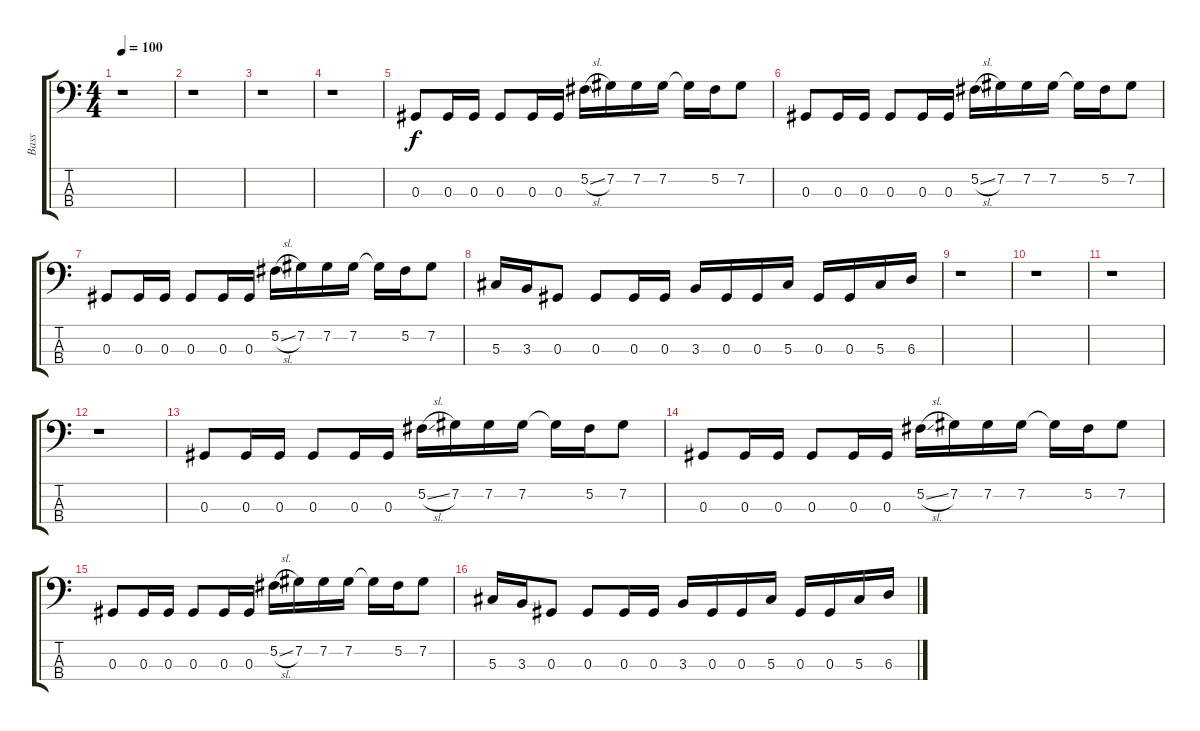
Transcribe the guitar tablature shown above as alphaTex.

\track ("Bass" "Bass") {instrument electricbassfinger}
\staff {score tabs}
\tuning (Gb2 Db2 Ab1 Eb1) {hide}
\ts (4 4)
\tempo 100
\clef f4
\ks c
r.1{dy f instrument electricbassfinger} |
r.1 |
r.1 |
r.1 |
0.3.8 0.3.16 0.3.16 0.3.8 0.3.16 0.3.16 5.2{sl}.16 7.2.16 7.2.16 7.2.16 7.2{t}.16 5.2.16 7.2.8 |
0.3.8 0.3.16 0.3.16 0.3.8 0.3.16 0.3.16 5.2{sl}.16 7.2.16 7.2.16 7.2.16 7.2{t}.16 5.2.16 7.2.8 |
0.3.8 0.3.16 0.3.16 0.3.8 0.3.16 0.3.16 5.2{sl}.16 7.2.16 7.2.16 7.2.16 7.2{t}.16 5.2.16 7.2.8 |
5.3.16 3.3.16 0.3.8 0.3.8 0.3.16 0.3.16 3.3.16 0.3.16 0.3.16 5.3.16 0.3.16 0.3.16 5.3.16 6.3.16 |
r.1 |
r.1 |
r.1 |
r.1 |
0.3.8 0.3.16 0.3.16 0.3.8 0.3.16 0.3.16 5.2{sl}.16 7.2.16 7.2.16 7.2.16 7.2{t}.16 5.2.16 7.2.8 |
0.3.8 0.3.16 0.3.16 0.3.8 0.3.16 0.3.16 5.2{sl}.16 7.2.16 7.2.16 7.2.16 7.2{t}.16 5.2.16 7.2.8 |
0.3.8 0.3.16 0.3.16 0.3.8 0.3.16 0.3.16 5.2{sl}.16 7.2.16 7.2.16 7.2.16 7.2{t}.16 5.2.16 7.2.8 |
5.3.16 3.3.16 0.3.8 0.3.8 0.3.16 0.3.16 3.3.16 0.3.16 0.3.16 5.3.16 0.3.16 0.3.16 5.3.16 6.3.16
